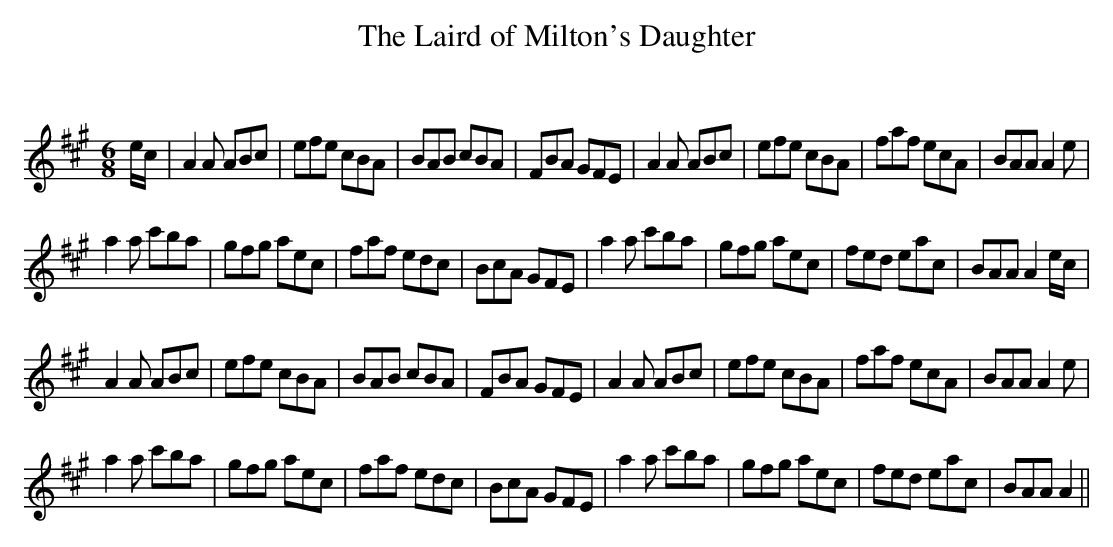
X:1
T: The Laird of Milton's Daughter
C:
Q:180
K:A
M:6/8
L:1/16
ec|A4A2 A2B2c2|e2f2e2 c2B2A2|B2A2B2 c2B2A2|F2B2A2 G2F2E2|A4A2 A2B2c2|e2f2e2 c2B2A2|f2a2f2 e2c2A2|B2A2A2 A4e2|
a4a2 c'2b2a2|g2f2g2 a2e2c2|f2a2f2 e2d2c2|B2c2A2 G2F2E2|a4a2 c'2b2a2|g2f2g2 a2e2c2|f2e2d2 e2a2c2|B2A2A2 A4ec|
A4A2 A2B2c2|e2f2e2 c2B2A2|B2A2B2 c2B2A2|F2B2A2 G2F2E2|A4A2 A2B2c2|e2f2e2 c2B2A2|f2a2f2 e2c2A2|B2A2A2 A4e2|
a4a2 c'2b2a2|g2f2g2 a2e2c2|f2a2f2 e2d2c2|B2c2A2 G2F2E2|a4a2 c'2b2a2|g2f2g2 a2e2c2|f2e2d2 e2a2c2|B2A2A2 A4||
